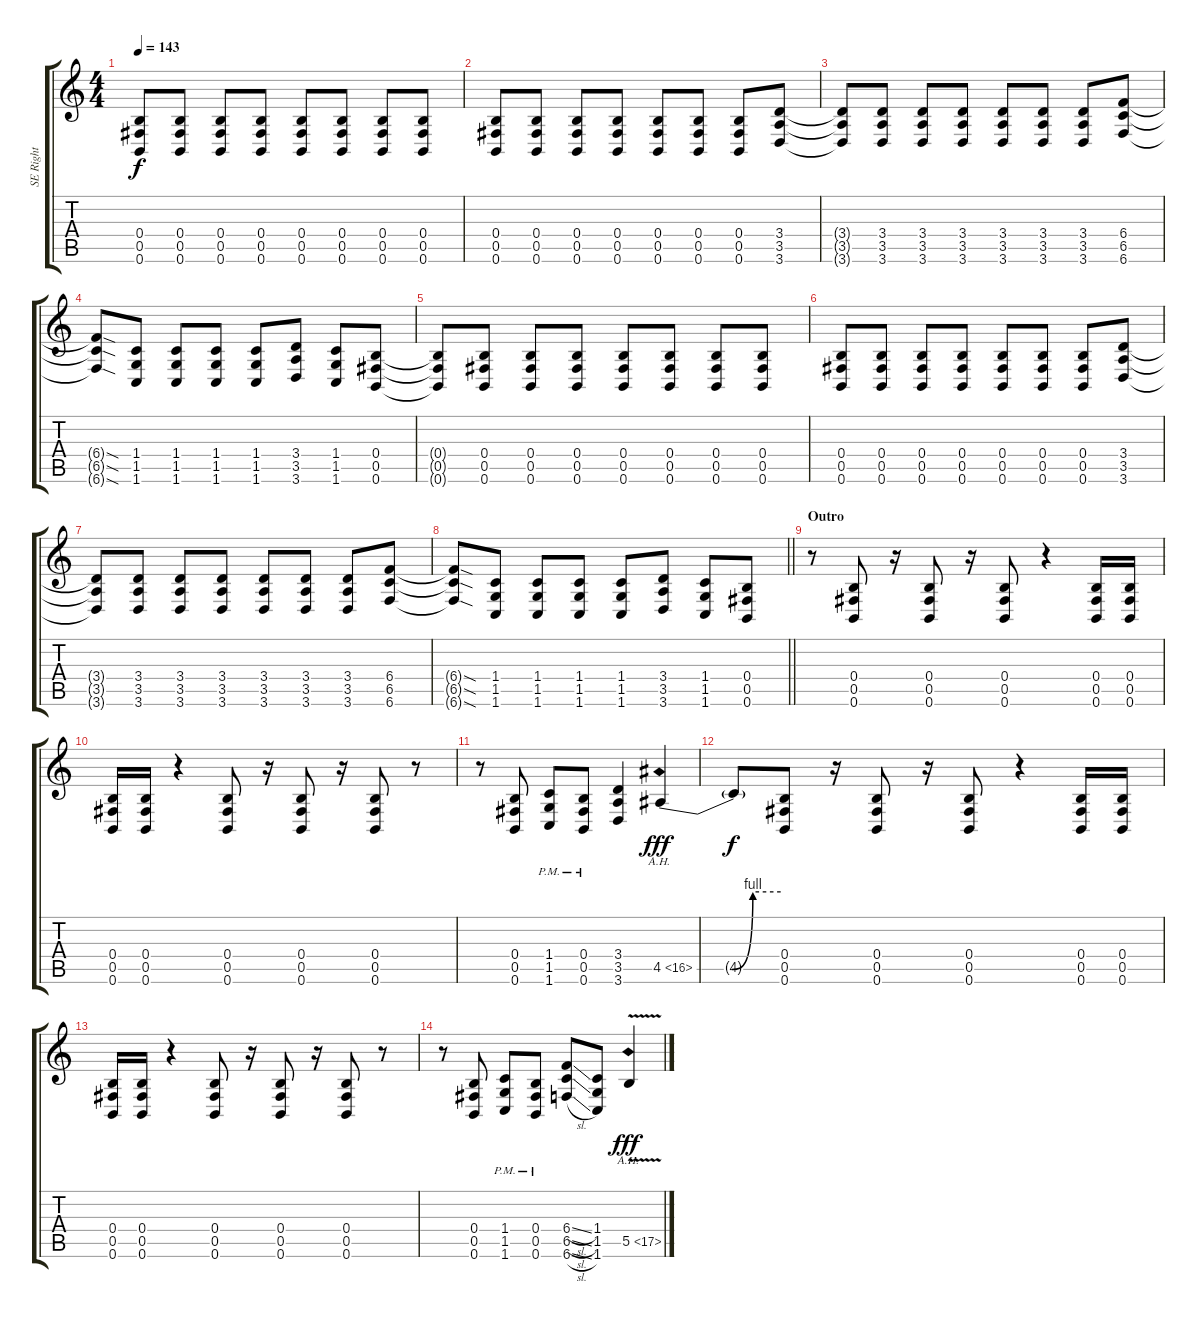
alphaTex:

\track ("SE Right" "SE Right") {instrument distortionguitar}
\staff {score tabs}
\tuning (Db4 Ab3 E3 B2 Gb2 B1) {hide}
\ts (4 4)
\tempo 143
\clef g2
\ks c
(0.4{t} 0.5{t} 0.6{t}).8{dy f} (0.4 0.5 0.6).8 (0.4 0.5 0.6).8 (0.4 0.5 0.6).8 (0.4 0.5 0.6).8 (0.4 0.5 0.6).8 (0.4 0.5 0.6).8 (0.4 0.5 0.6).8 |
(0.4 0.5 0.6).8 (0.4 0.5 0.6).8 (0.4 0.5 0.6).8 (0.4 0.5 0.6).8 (0.4 0.5 0.6).8 (0.4 0.5 0.6).8 (0.4 0.5 0.6).8 (3.4 3.5 3.6).8 |
(3.4{t} 3.5{t} 3.6{t}).8 (3.4 3.5 3.6).8 (3.4 3.5 3.6).8 (3.4 3.5 3.6).8 (3.4 3.5 3.6).8 (3.4 3.5 3.6).8 (3.4 3.5 3.6).8 (6.4 6.5 6.6).8 |
(6.4{sod t} 6.5{sod t} 6.6{sod t}).8 (1.4 1.5 1.6).8 (1.4 1.5 1.6).8 (1.4 1.5 1.6).8 (1.4 1.5 1.6).8 (3.4 3.5 3.6).8 (1.4 1.5 1.6).8 (0.4 0.5 0.6).8 |
(0.4{t} 0.5{t} 0.6{t}).8 (0.4 0.5 0.6).8 (0.4 0.5 0.6).8 (0.4 0.5 0.6).8 (0.4 0.5 0.6).8 (0.4 0.5 0.6).8 (0.4 0.5 0.6).8 (0.4 0.5 0.6).8 |
(0.4 0.5 0.6).8 (0.4 0.5 0.6).8 (0.4 0.5 0.6).8 (0.4 0.5 0.6).8 (0.4 0.5 0.6).8 (0.4 0.5 0.6).8 (0.4 0.5 0.6).8 (3.4 3.5 3.6).8 |
(3.4{t} 3.5{t} 3.6{t}).8 (3.4 3.5 3.6).8 (3.4 3.5 3.6).8 (3.4 3.5 3.6).8 (3.4 3.5 3.6).8 (3.4 3.5 3.6).8 (3.4 3.5 3.6).8 (6.4 6.5 6.6).8 |
\barLineRight lightlight
(6.4{sod t} 6.5{sod t} 6.6{sod t}).8 (1.4 1.5 1.6).8 (1.4 1.5 1.6).8 (1.4 1.5 1.6).8 (1.4 1.5 1.6).8 (3.4 3.5 3.6).8 (1.4 1.5 1.6).8 (0.4 0.5 0.6).8 |
\section ("" "Outro")
r.8{volume 8 balance 14} (0.4 0.5 0.6).8 r.16 (0.4 0.5 0.6).8 r.16 (0.4 0.5 0.6).8 r.4 (0.4 0.5 0.6).16 (0.4 0.5 0.6).16 |
(0.4 0.5 0.6).16 (0.4 0.5 0.6).16 r.4 (0.4 0.5 0.6).8 r.16 (0.4 0.5 0.6).8 r.16 (0.4 0.5 0.6).8 r.8 |
r.8 (0.4 0.5 0.6).8 (1.4{pm} 1.5{pm} 1.6{pm}).8 (0.4{pm} 0.5{pm} 0.6{pm}).8 (3.4 3.5 3.6).4 4.5{be (custom 0 0 25 0 40 4 60 4) ah 12}.4{dy fff} |
4.5{t}.8{dy f} (0.4 0.5 0.6).8 r.16 (0.4 0.5 0.6).8 r.16 (0.4 0.5 0.6).8 r.4 (0.4 0.5 0.6).16 (0.4 0.5 0.6).16 |
(0.4 0.5 0.6).16 (0.4 0.5 0.6).16 r.4 (0.4 0.5 0.6).8 r.16 (0.4 0.5 0.6).8 r.16 (0.4 0.5 0.6).8 r.8 |
r.8 (0.4 0.5 0.6).8 (1.4{pm} 1.5{pm} 1.6{pm}).8 (0.4{pm} 0.5{pm} 0.6{pm}).8 (6.4{sl} 6.5{sl} 6.6{sl}).8 (1.4 1.5 1.6).8 5.5{ah 12 v}.4{dy fff}
